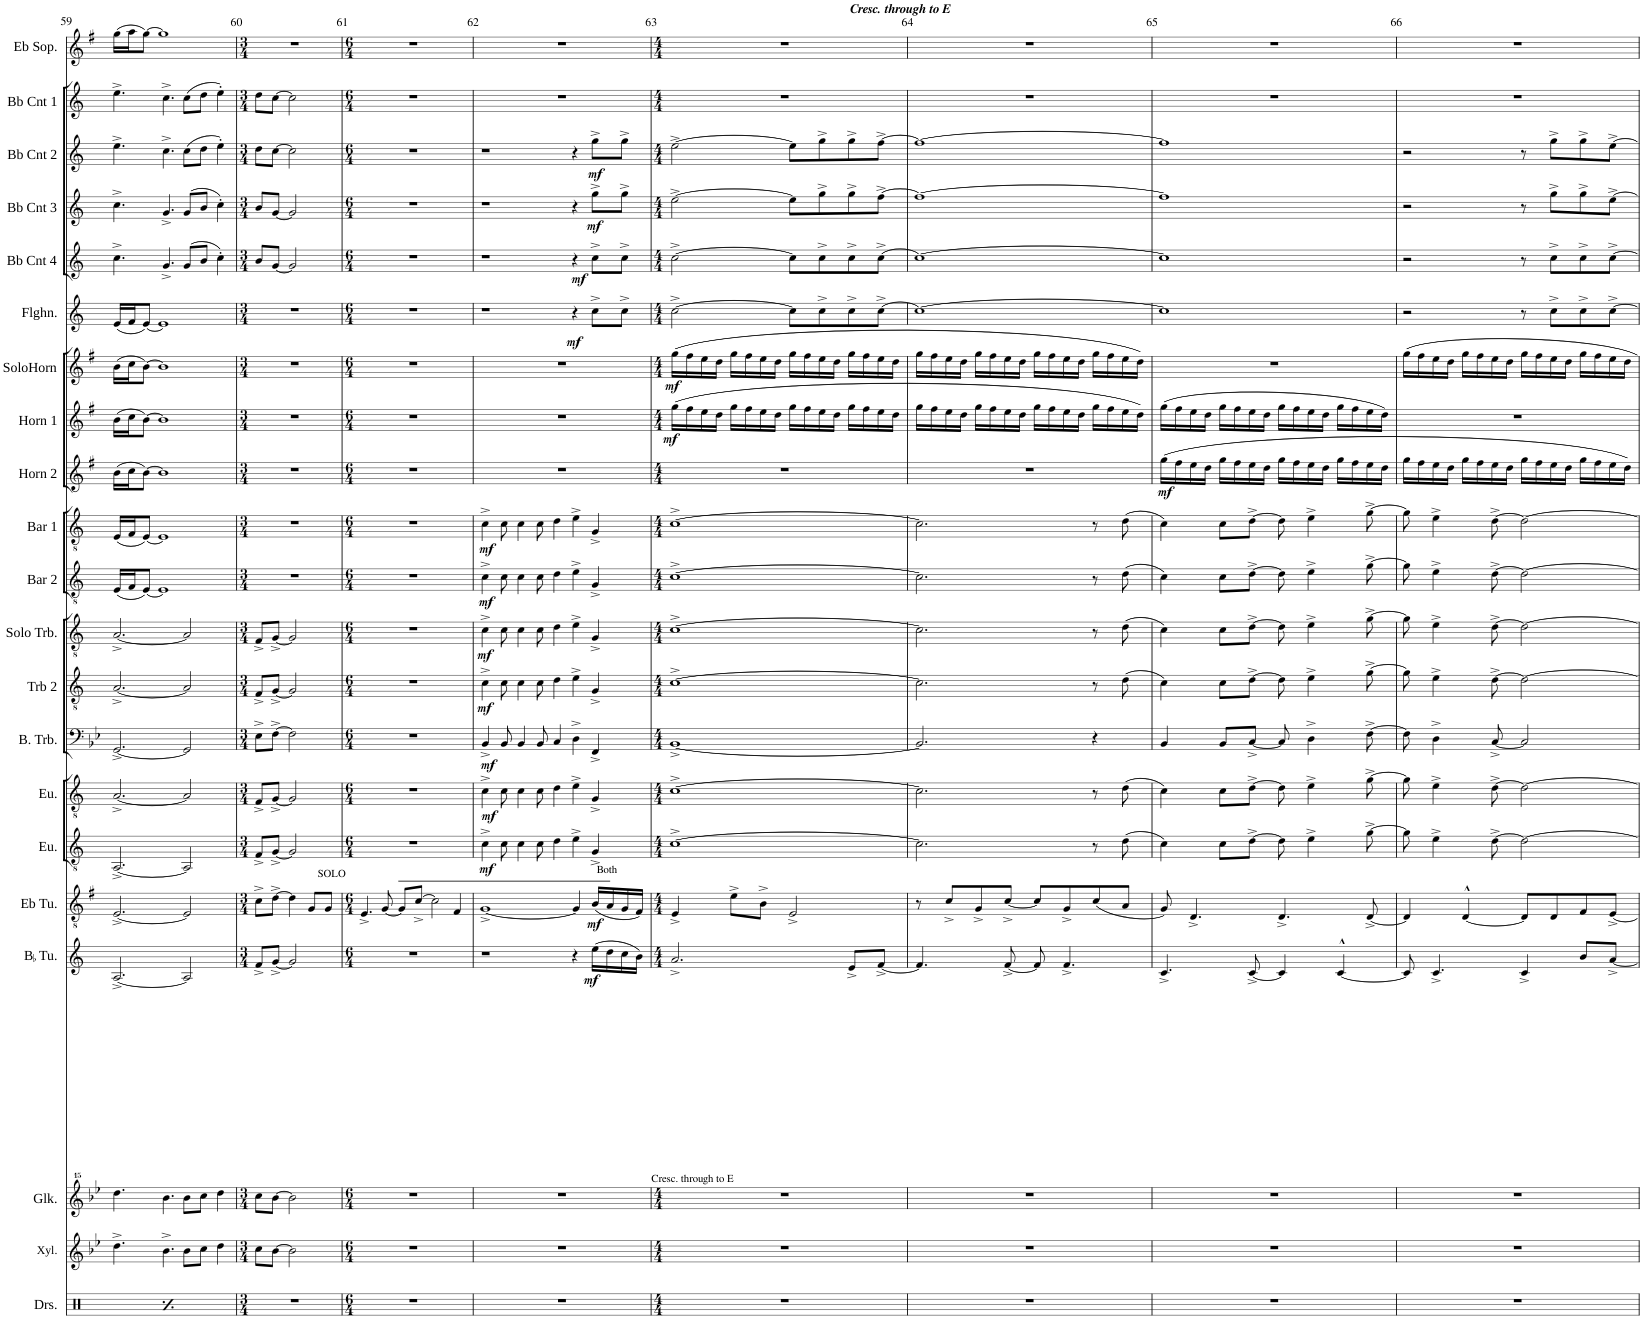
**kern	**kern	**kern	**kern	**dynam	**kern	**dynam	**kern	**dynam	**kern	**dynam	**kern	**dynam	**kern	**dynam	**kern	**dynam	**kern	**dynam	**kern	**dynam	**kern	**dynam	**kern	**dynam	**kern	**dynam	**kern	**dynam	**kern	**dynam	**kern	**dynam	**kern	**dynam	**kern	**kern
*part21	*part20	*part19	*part18	*part18	*part17	*part17	*part16	*part16	*part15	*part15	*part14	*part14	*part13	*part13	*part12	*part12	*part11	*part11	*part10	*part10	*part9	*part9	*part8	*part8	*part7	*part7	*part6	*part6	*part5	*part5	*part4	*part4	*part3	*part3	*part2	*part1
*staff21	*staff20	*staff19	*staff18	*staff18	*staff17	*staff17	*staff16	*staff16	*staff15	*staff15	*staff14	*staff14	*staff13	*staff13	*staff12	*staff12	*staff11	*staff11	*staff10	*staff10	*staff9	*staff9	*staff8	*staff8	*staff7	*staff7	*staff6	*staff6	*staff5	*staff5	*staff4	*staff4	*staff3	*staff3	*staff2	*staff1
*I"Drumset	*I"Xylophone	*I"Glockenspiel	*I"BaccidentalFlat Tuba	*	*I"Eb Tuba	*	*I"Euphonium	*	*I"Euphonium	*	*I"Bass Trombone	*	*I"Trombone 2	*	*I"Solo Trombone	*	*I"Baritone 2	*	*I"Baritone 1	*	*I"Horn 2	*	*I"Horn 1	*	*I"Solo Horn	*	*I"Flugelhorn	*	*I"Bb Cornet 4	*	*I"Bb Cornet 3	*	*I"Bb Cornet 2	*	*I"Bb Cornet 1	*I"Eb Soprano
*I'Drs.	*I'Xyl.	*I'Glk.	*I'BaccidentalFlat Tu.	*	*I'Eb Tu.	*	*I'Eu.	*	*I'Eu.	*	*I'B. Trb.	*	*I'Trb 2	*	*I'Solo Trb.	*	*I'Bar 2	*	*I'Bar 1	*	*I'Horn 2	*	*I'Horn 1	*	*I'SoloHorn	*	*I'Flghn.	*	*I'Bb Cnt 4	*	*I'Bb Cnt 3	*	*I'Bb Cnt 2	*	*I'Bb Cnt 1	*I'Eb Sop.
!!LO:PB:g=z
*clefX	*clefG2	*clefG^^2	*clefG2	*	*clefGv2	*	*clefGv2	*	*clefGv2	*	*clefF4	*	*clefGv2	*	*clefGv2	*	*clefGv2	*	*clefGv2	*	*clefG2	*	*clefG2	*	*clefG2	*	*clefG2	*	*clefG2	*	*clefG2	*	*clefG2	*	*clefG2	*clefG2
*	*Trd-7c-12	*	*	*	*	*	*	*	*	*	*	*	*	*	*	*	*Trd4c7	*	*	*	*Trd5c9	*	*Trd5c9	*	*Trd5c9	*	*Trd1c2	*	*Trd1c2	*	*Trd1c2	*	*Trd1c2	*	*Trd1c2	*Trd-2c-3
*k[]	*k[b-e-]	*k[b-e-]	*k[]	*	*k[f#]	*	*k[]	*	*k[]	*	*k[b-e-]	*	*k[]	*	*k[]	*	*k[]	*	*k[]	*	*k[f#]	*	*k[f#]	*	*k[f#]	*	*k[]	*	*k[]	*	*k[]	*	*k[]	*	*k[]	*k[f#]
*M5/4	*M5/4	*M5/4	*M5/4	*	*M5/4	*	*M5/4	*	*M5/4	*	*M5/4	*	*M5/4	*	*M5/4	*	*M5/4	*	*M5/4	*	*M5/4	*	*M5/4	*	*M5/4	*	*M5/4	*	*M5/4	*	*M5/4	*	*M5/4	*	*M5/4	*M5/4
=59	=59	=59	=59	=59	=59	=59	=59	=59	=59	=59	=59	=59	=59	=59	=59	=59	=59	=59	=59	=59	=59	=59	=59	=59	=59	=59	=59	=59	=59	=59	=59	=59	=59	=59	=59	=59
[1Raa^>	4.dd^\	4.dddd\	[2.A^/	.	[2.E^/	.	[2.AA^/	.	[2.A^/	.	[2.GG^/	.	[2.A^/	.	[2.A^/	.	(16E/LL	.	(16E/LL	.	(16b\LL	.	(16b\LL	.	(16b\LL	.	(16e/LL	.	4.cc^\	.	4.cc^\	.	4.ee^\	.	4.ee^\	(16gg\LL
.	.	.	.	.	.	.	.	.	.	.	.	.	.	.	.	.	16F/J	.	16F/J	.	16cc\J	.	16cc\J	.	16cc\J	.	16f/J	.	.	.	.	.	.	.	.	16aa\J
.	.	.	.	.	.	.	.	.	.	.	.	.	.	.	.	.	[8E/J)	.	[8E/J)	.	[8b\J)	.	[8b\J)	.	[8b\J)	.	[8e/J)	.	.	.	.	.	.	.	.	[8gg\J)
.	.	.	.	.	.	.	.	.	.	.	.	.	.	.	.	.	1E]	.	1E]	.	1b]	.	1b]	.	1b]	.	1e]	.	.	.	.	.	.	.	.	1gg]
.	4.b-^\	4.bbb-\	.	.	.	.	.	.	.	.	.	.	.	.	.	.	.	.	.	.	.	.	.	.	.	.	.	.	4.g^/	.	4.g^/	.	4.cc^\	.	4.cc^\	.
.	8b-\L	8bbb-\L	2A/]	.	2E/]	.	2AA/]	.	2A/]	.	2GG/]	.	2A/]	.	2A/]	.	.	.	.	.	.	.	.	.	.	.	.	.	(8g/L	.	(8g/L	.	(8cc\L	.	(8cc\L	.
.	8cc\J	8cccc\J	.	.	.	.	.	.	.	.	.	.	.	.	.	.	.	.	.	.	.	.	.	.	.	.	.	.	8b/J	.	8b/J	.	8dd\J	.	8dd\J	.
4Raa\]	4dd\	4dddd\	.	.	.	.	.	.	.	.	.	.	.	.	.	.	.	.	.	.	.	.	.	.	.	.	.	.	4cc'\)	.	4cc'\)	.	4ee'\)	.	4ee'\)	.
=60	=60	=60	=60	=60	=60	=60	=60	=60	=60	=60	=60	=60	=60	=60	=60	=60	=60	=60	=60	=60	=60	=60	=60	=60	=60	=60	=60	=60	=60	=60	=60	=60	=60	=60	=60	=60
*M3/4	*M3/4	*M3/4	*M3/4	*	*M3/4	*	*M3/4	*	*M3/4	*	*M3/4	*	*M3/4	*	*M3/4	*	*M3/4	*	*M3/4	*	*M3/4	*	*M3/4	*	*M3/4	*	*M3/4	*	*M3/4	*	*M3/4	*	*M3/4	*	*M3/4	*M3/4
2.r	8cc\L	8cccc\L	8f^/L	.	8c^\L	.	8F^/L	.	8F^/L	.	8E-^\L	.	8F^/L	.	8F^/L	.	2.r	.	2.r	.	2.r	.	2.r	.	2.r	.	2.r	.	8b/L	.	8b/L	.	8dd\L	.	8dd\L	2.r
.	[8b-\J	[8bbb-\J	[8g^/J	.	[8d^\J	.	[8G^/J	.	[8G^/J	.	[8F^\J	.	[8G^/J	.	[8G^/J	.	.	.	.	.	.	.	.	.	.	.	.	.	[8g/J	.	[8g/J	.	[8cc\J	.	[8cc\J	.
.	2b-\]	2bbb-\]	2g/]	.	4d\]	.	2G/]	.	2G/]	.	2F\]	.	2G/]	.	2G/]	.	.	.	.	.	.	.	.	.	.	.	.	.	2g/]	.	2g/]	.	2cc\]	.	2cc\]	.
.	.	.	.	.	8G/L	.	.	.	.	.	.	.	.	.	.	.	.	.	.	.	.	.	.	.	.	.	.	.	.	.	.	.	.	.	.	.
.	.	.	.	.	8G/J	.	.	.	.	.	.	.	.	.	.	.	.	.	.	.	.	.	.	.	.	.	.	.	.	.	.	.	.	.	.	.
=61	=61	=61	=61	=61	=61	=61	=61	=61	=61	=61	=61	=61	=61	=61	=61	=61	=61	=61	=61	=61	=61	=61	=61	=61	=61	=61	=61	=61	=61	=61	=61	=61	=61	=61	=61	=61
*M6/4	*M6/4	*M6/4	*M6/4	*	*M6/4	*	*M6/4	*	*M6/4	*	*M6/4	*	*M6/4	*	*M6/4	*	*M6/4	*	*M6/4	*	*M6/4	*	*M6/4	*	*M6/4	*	*M6/4	*	*M6/4	*	*M6/4	*	*M6/4	*	*M6/4	*M6/4
!	!	!	!	!	!LO:TX:a:t=SOLO	!	!	!	!	!	!	!	!	!	!	!	!	!	!	!	!	!	!	!	!	!	!	!	!	!	!	!	!	!	!	!
1.r	1.r	1.r	1.r	.	4.E^/	.	1.r	.	1.r	.	1.r	.	1.r	.	1.r	.	1.r	.	1.r	.	1.r	.	1.r	.	1.r	.	1.r	.	1.r	.	1.r	.	1.r	.	1.r	1.r
.	.	.	.	.	[8G/	.	.	.	.	.	.	.	.	.	.	.	.	.	.	.	.	.	.	.	.	.	.	.	.	.	.	.	.	.	.	.
.	.	.	.	.	8G/L]	.	.	.	.	.	.	.	.	.	.	.	.	.	.	.	.	.	.	.	.	.	.	.	.	.	.	.	.	.	.	.
.	.	.	.	.	[8c^/J	.	.	.	.	.	.	.	.	.	.	.	.	.	.	.	.	.	.	.	.	.	.	.	.	.	.	.	.	.	.	.
.	.	.	.	.	2c\]	.	.	.	.	.	.	.	.	.	.	.	.	.	.	.	.	.	.	.	.	.	.	.	.	.	.	.	.	.	.	.
.	.	.	.	.	4F#/	.	.	.	.	.	.	.	.	.	.	.	.	.	.	.	.	.	.	.	.	.	.	.	.	.	.	.	.	.	.	.
=62	=62	=62	=62	=62	=62	=62	=62	=62	=62	=62	=62	=62	=62	=62	=62	=62	=62	=62	=62	=62	=62	=62	=62	=62	=62	=62	=62	=62	=62	=62	=62	=62	=62	=62	=62	=62
!	!	!	!	!	!	!	!	!	!	!	!	!	!	!	!	!	!	!	!	!	!	!	!	!	!	!	!	!	!	!	!	!	!	!	!	!LO:TX:a:Bi:t=Cresc. through to E
!	!	!	!	!	!	!	!	!LO:DY:b	!	!LO:DY:b	!	!LO:DY:b	!	!LO:DY:b	!	!LO:DY:b	!	!LO:DY:b	!	!LO:DY:b	!	!	!	!	!	!	!	!	!	!	!	!	!	!	!	!
1.r	1.r	1.r	1r	.	[1G^	.	4c^\	mf	4c^\	mf	4BB-^/	mf	4c^\	mf	4c^\	mf	4c^\	mf	4c^\	mf	1.r	.	1.r	.	1.r	.	1r	.	1r	.	1r	.	1r	.	1.r	1.r
.	.	.	.	.	.	.	8c\	.	8c\	.	8BB-/	.	8c\	.	8c\	.	8c\	.	8c\	.	.	.	.	.	.	.	.	.	.	.	.	.	.	.	.	.
.	.	.	.	.	.	.	4c\	.	4c\	.	4BB-/	.	4c\	.	4c\	.	4c\	.	4c\	.	.	.	.	.	.	.	.	.	.	.	.	.	.	.	.	.
.	.	.	.	.	.	.	8c\	.	8c\	.	8BB-/	.	8c\	.	8c\	.	8c\	.	8c\	.	.	.	.	.	.	.	.	.	.	.	.	.	.	.	.	.
.	.	.	.	.	.	.	4d\	.	4d\	.	4C/	.	4d\	.	4d\	.	4d\	.	4d\	.	.	.	.	.	.	.	.	.	.	.	.	.	.	.	.	.
!	!	!	!	!	!	!	!	!	!	!	!	!	!	!	!	!	!	!	!	!	!	!	!	!	!	!	!	!LO:DY:b	!	!LO:DY:b	!	!	!	!	!	!
.	.	.	4r	.	4G/]	.	4e^\	.	4e^\	.	4D^\	.	4e^\	.	4e^\	.	4e^\	.	4e^\	.	.	.	.	.	.	.	4r	mf	4r	mf	4r	.	4r	.	.	.
!	!	!	!	!	!LO:TX:a:t=Both	!	!	!	!	!	!	!	!	!	!	!	!	!	!	!	!	!	!	!	!	!	!	!	!	!	!	!	!	!	!	!
!	!	!	!	!LO:DY:b	!	!LO:DY:b	!	!	!	!	!	!	!	!	!	!	!	!	!	!	!	!	!	!	!	!	!	!	!	!	!	!LO:DY:b	!	!LO:DY:b	!	!
.	.	.	(16ee\LL	mf	(16B/LL	mf	4G^/	.	4G^/	.	4FF^/	.	4G^/	.	4G^/	.	4G^/	.	4G^/	.	.	.	.	.	.	.	8cc^\L	.	8cc^\L	.	8gg^\L	mf	8gg^\L	mf	.	.
.	.	.	16dd\	.	16A/	.	.	.	.	.	.	.	.	.	.	.	.	.	.	.	.	.	.	.	.	.	.	.	.	.	.	.	.	.	.	.
.	.	.	16cc\	.	16G/	.	.	.	.	.	.	.	.	.	.	.	.	.	.	.	.	.	.	.	.	.	8cc^\J	.	8cc^\J	.	8gg^\J	.	8gg^\J	.	.	.
.	.	.	16b\JJ)	.	16F#/JJ)	.	.	.	.	.	.	.	.	.	.	.	.	.	.	.	.	.	.	.	.	.	.	.	.	.	.	.	.	.	.	.
=63	=63	=63	=63	=63	=63	=63	=63	=63	=63	=63	=63	=63	=63	=63	=63	=63	=63	=63	=63	=63	=63	=63	=63	=63	=63	=63	=63	=63	=63	=63	=63	=63	=63	=63	=63	=63
*M4/4	*M4/4	*M4/4	*M4/4	*	*M4/4	*	*M4/4	*	*M4/4	*	*M4/4	*	*M4/4	*	*M4/4	*	*M4/4	*	*M4/4	*	*M4/4	*	*M4/4	*	*M4/4	*	*M4/4	*	*M4/4	*	*M4/4	*	*M4/4	*	*M4/4	*M4/4
!	!	!	!LO:TX:b:t=Cresc. through to E	!	!	!	!	!	!	!	!	!	!	!	!	!	!	!	!	!	!	!	!	!	!	!	!	!	!	!	!	!	!	!	!	!
!	!	!	!	!	!	!	!	!	!	!	!	!	!	!	!	!	!	!	!	!	!	!	!	!LO:DY:b	!	!LO:DY:b	!	!	!	!	!	!	!	!	!	!
1r	1r	1r	2.a^/	.	4E^/	.	[1c^	.	[1c^	.	[1BB-^	.	[1c^	.	[1c^	.	[1c^	.	[1c^	.	1r	.	(16gg\LL	mf	(16gg\LL	mf	[2cc^\	.	[2cc^\	.	[2ee^\	.	[2ee^\	.	1r	1r
.	.	.	.	.	.	.	.	.	.	.	.	.	.	.	.	.	.	.	.	.	.	.	16ff#\	.	16ff#\	.	.	.	.	.	.	.	.	.	.	.
.	.	.	.	.	.	.	.	.	.	.	.	.	.	.	.	.	.	.	.	.	.	.	16ee\	.	16ee\	.	.	.	.	.	.	.	.	.	.	.
.	.	.	.	.	.	.	.	.	.	.	.	.	.	.	.	.	.	.	.	.	.	.	16dd\JJ	.	16dd\JJ	.	.	.	.	.	.	.	.	.	.	.
.	.	.	.	.	8e^\L	.	.	.	.	.	.	.	.	.	.	.	.	.	.	.	.	.	16gg\LL	.	16gg\LL	.	.	.	.	.	.	.	.	.	.	.
.	.	.	.	.	.	.	.	.	.	.	.	.	.	.	.	.	.	.	.	.	.	.	16ff#\	.	16ff#\	.	.	.	.	.	.	.	.	.	.	.
.	.	.	.	.	8B^\J	.	.	.	.	.	.	.	.	.	.	.	.	.	.	.	.	.	16ee\	.	16ee\	.	.	.	.	.	.	.	.	.	.	.
.	.	.	.	.	.	.	.	.	.	.	.	.	.	.	.	.	.	.	.	.	.	.	16dd\JJ	.	16dd\JJ	.	.	.	.	.	.	.	.	.	.	.
.	.	.	.	.	2E^/	.	.	.	.	.	.	.	.	.	.	.	.	.	.	.	.	.	16gg\LL	.	16gg\LL	.	8cc\L]	.	8cc\L]	.	8ee\L]	.	8ee\L]	.	.	.
.	.	.	.	.	.	.	.	.	.	.	.	.	.	.	.	.	.	.	.	.	.	.	16ff#\	.	16ff#\	.	.	.	.	.	.	.	.	.	.	.
.	.	.	.	.	.	.	.	.	.	.	.	.	.	.	.	.	.	.	.	.	.	.	16ee\	.	16ee\	.	8cc^\	.	8cc^\	.	8gg^\	.	8gg^\	.	.	.
.	.	.	.	.	.	.	.	.	.	.	.	.	.	.	.	.	.	.	.	.	.	.	16dd\JJ	.	16dd\JJ	.	.	.	.	.	.	.	.	.	.	.
.	.	.	8e^/L	.	.	.	.	.	.	.	.	.	.	.	.	.	.	.	.	.	.	.	16gg\LL	.	16gg\LL	.	8cc^\	.	8cc^\	.	8gg^\	.	8gg^\	.	.	.
.	.	.	.	.	.	.	.	.	.	.	.	.	.	.	.	.	.	.	.	.	.	.	16ff#\	.	16ff#\	.	.	.	.	.	.	.	.	.	.	.
.	.	.	[8f^/J	.	.	.	.	.	.	.	.	.	.	.	.	.	.	.	.	.	.	.	16ee\	.	16ee\	.	[8cc^\J	.	[8cc^\J	.	[8ff^\J	.	[8ff^\J	.	.	.
.	.	.	.	.	.	.	.	.	.	.	.	.	.	.	.	.	.	.	.	.	.	.	16dd\JJ	.	16dd\JJ	.	.	.	.	.	.	.	.	.	.	.
=64	=64	=64	=64	=64	=64	=64	=64	=64	=64	=64	=64	=64	=64	=64	=64	=64	=64	=64	=64	=64	=64	=64	=64	=64	=64	=64	=64	=64	=64	=64	=64	=64	=64	=64	=64	=64
1r	1r	1r	4.f/]	.	8r	.	2.c\]	.	2.c\]	.	2.BB-/]	.	2.c\]	.	2.c\]	.	2.c\]	.	2.c\]	.	1r	.	16gg\LL	.	16gg\LL	.	1cc_	.	1cc_	.	1ff_	.	1ff_	.	1r	1r
.	.	.	.	.	.	.	.	.	.	.	.	.	.	.	.	.	.	.	.	.	.	.	16ff#\	.	16ff#\	.	.	.	.	.	.	.	.	.	.	.
.	.	.	.	.	8c^/L	.	.	.	.	.	.	.	.	.	.	.	.	.	.	.	.	.	16ee\	.	16ee\	.	.	.	.	.	.	.	.	.	.	.
.	.	.	.	.	.	.	.	.	.	.	.	.	.	.	.	.	.	.	.	.	.	.	16dd\JJ	.	16dd\JJ	.	.	.	.	.	.	.	.	.	.	.
.	.	.	.	.	8G^/	.	.	.	.	.	.	.	.	.	.	.	.	.	.	.	.	.	16gg\LL	.	16gg\LL	.	.	.	.	.	.	.	.	.	.	.
.	.	.	.	.	.	.	.	.	.	.	.	.	.	.	.	.	.	.	.	.	.	.	16ff#\	.	16ff#\	.	.	.	.	.	.	.	.	.	.	.
.	.	.	[8f^/	.	[8c^/J	.	.	.	.	.	.	.	.	.	.	.	.	.	.	.	.	.	16ee\	.	16ee\	.	.	.	.	.	.	.	.	.	.	.
.	.	.	.	.	.	.	.	.	.	.	.	.	.	.	.	.	.	.	.	.	.	.	16dd\JJ	.	16dd\JJ	.	.	.	.	.	.	.	.	.	.	.
.	.	.	8f/]	.	8c/L]	.	.	.	.	.	.	.	.	.	.	.	.	.	.	.	.	.	16gg\LL	.	16gg\LL	.	.	.	.	.	.	.	.	.	.	.
.	.	.	.	.	.	.	.	.	.	.	.	.	.	.	.	.	.	.	.	.	.	.	16ff#\	.	16ff#\	.	.	.	.	.	.	.	.	.	.	.
.	.	.	4.f^/	.	8G^/	.	.	.	.	.	.	.	.	.	.	.	.	.	.	.	.	.	16ee\	.	16ee\	.	.	.	.	.	.	.	.	.	.	.
.	.	.	.	.	.	.	.	.	.	.	.	.	.	.	.	.	.	.	.	.	.	.	16dd\JJ	.	16dd\JJ	.	.	.	.	.	.	.	.	.	.	.
.	.	.	.	.	(8c/	.	8r	.	8r	.	4r	.	8r	.	8r	.	8r	.	8r	.	.	.	16gg\LL	.	16gg\LL	.	.	.	.	.	.	.	.	.	.	.
.	.	.	.	.	.	.	.	.	.	.	.	.	.	.	.	.	.	.	.	.	.	.	16ff#\	.	16ff#\	.	.	.	.	.	.	.	.	.	.	.
.	.	.	.	.	8A/J	.	(8d\	.	(8d\	.	.	.	(8d\	.	(8d\	.	(8d\	.	(8d\	.	.	.	16ee\	.	16ee\	.	.	.	.	.	.	.	.	.	.	.
.	.	.	.	.	.	.	.	.	.	.	.	.	.	.	.	.	.	.	.	.	.	.	16dd\JJ)	.	16dd\JJ)	.	.	.	.	.	.	.	.	.	.	.
=65	=65	=65	=65	=65	=65	=65	=65	=65	=65	=65	=65	=65	=65	=65	=65	=65	=65	=65	=65	=65	=65	=65	=65	=65	=65	=65	=65	=65	=65	=65	=65	=65	=65	=65	=65	=65
!	!	!	!	!	!	!	!	!	!	!	!	!	!	!	!	!	!	!	!	!	!	!LO:DY:b	!	!	!	!	!	!	!	!	!	!	!	!	!	!
1r	1r	1r	4.c^/	.	8G/)	.	4c\)	.	4c\)	.	4BB-/	.	4c\)	.	4c\)	.	4c\)	.	4c\)	.	(16gg\LL	mf	(16gg\LL	.	1r	.	1cc]	.	1cc]	.	1ff]	.	1ff]	.	1r	1r
.	.	.	.	.	.	.	.	.	.	.	.	.	.	.	.	.	.	.	.	.	16ff#\	.	16ff#\	.	.	.	.	.	.	.	.	.	.	.	.	.
.	.	.	.	.	4.D^/	.	.	.	.	.	.	.	.	.	.	.	.	.	.	.	16ee\	.	16ee\	.	.	.	.	.	.	.	.	.	.	.	.	.
.	.	.	.	.	.	.	.	.	.	.	.	.	.	.	.	.	.	.	.	.	16dd\JJ	.	16dd\JJ	.	.	.	.	.	.	.	.	.	.	.	.	.
.	.	.	.	.	.	.	8c\L	.	8c\L	.	8BB-/L	.	8c\L	.	8c\L	.	8c\L	.	8c\L	.	16gg\LL	.	16gg\LL	.	.	.	.	.	.	.	.	.	.	.	.	.
.	.	.	.	.	.	.	.	.	.	.	.	.	.	.	.	.	.	.	.	.	16ff#\	.	16ff#\	.	.	.	.	.	.	.	.	.	.	.	.	.
.	.	.	[8c^/	.	.	.	[8d^\J	.	[8d^\J	.	[8C^/J	.	[8d^\J	.	[8d^\J	.	[8d^\J	.	[8d^\J	.	16ee\	.	16ee\	.	.	.	.	.	.	.	.	.	.	.	.	.
.	.	.	.	.	.	.	.	.	.	.	.	.	.	.	.	.	.	.	.	.	16dd\JJ	.	16dd\JJ	.	.	.	.	.	.	.	.	.	.	.	.	.
.	.	.	4c/]	.	4.D^/	.	8d\]	.	8d\]	.	8C/]	.	8d\]	.	8d\]	.	8d\]	.	8d\]	.	16gg\LL	.	16gg\LL	.	.	.	.	.	.	.	.	.	.	.	.	.
.	.	.	.	.	.	.	.	.	.	.	.	.	.	.	.	.	.	.	.	.	16ff#\	.	16ff#\	.	.	.	.	.	.	.	.	.	.	.	.	.
.	.	.	.	.	.	.	4e^\	.	4e^\	.	4D^\	.	4e^\	.	4e^\	.	4e^\	.	4e^\	.	16ee\	.	16ee\	.	.	.	.	.	.	.	.	.	.	.	.	.
.	.	.	.	.	.	.	.	.	.	.	.	.	.	.	.	.	.	.	.	.	16dd\JJ	.	16dd\JJ	.	.	.	.	.	.	.	.	.	.	.	.	.
.	.	.	[4c^^/	.	.	.	.	.	.	.	.	.	.	.	.	.	.	.	.	.	16gg\LL	.	16gg\LL	.	.	.	.	.	.	.	.	.	.	.	.	.
.	.	.	.	.	.	.	.	.	.	.	.	.	.	.	.	.	.	.	.	.	16ff#\	.	16ff#\	.	.	.	.	.	.	.	.	.	.	.	.	.
.	.	.	.	.	[8D^/	.	[8g^\	.	[8g^\	.	[8F^\	.	[8g^\	.	[8g^\	.	[8g^\	.	[8g^\	.	16ee\	.	16ee\	.	.	.	.	.	.	.	.	.	.	.	.	.
.	.	.	.	.	.	.	.	.	.	.	.	.	.	.	.	.	.	.	.	.	16dd\JJ	.	16dd\JJ)	.	.	.	.	.	.	.	.	.	.	.	.	.
=66	=66	=66	=66	=66	=66	=66	=66	=66	=66	=66	=66	=66	=66	=66	=66	=66	=66	=66	=66	=66	=66	=66	=66	=66	=66	=66	=66	=66	=66	=66	=66	=66	=66	=66	=66	=66
1r	1r	1r	8c/]	.	4D/]	.	8g\]	.	8g\]	.	8F\]	.	8g\]	.	8g\]	.	8g\]	.	8g\]	.	16gg\LL	.	1r	.	16gg\LL	.	2r	.	2r	.	2r	.	2r	.	1r	1r
.	.	.	.	.	.	.	.	.	.	.	.	.	.	.	.	.	.	.	.	.	16ff#\	.	.	.	16ff#\	.	.	.	.	.	.	.	.	.	.	.
.	.	.	4.c^/	.	.	.	4e^\	.	4e^\	.	4D^\	.	4e^\	.	4e^\	.	4e^\	.	4e^\	.	16ee\	.	.	.	16ee\	.	.	.	.	.	.	.	.	.	.	.
.	.	.	.	.	.	.	.	.	.	.	.	.	.	.	.	.	.	.	.	.	16dd\JJ	.	.	.	16dd\JJ	.	.	.	.	.	.	.	.	.	.	.
.	.	.	.	.	[4D^^/	.	.	.	.	.	.	.	.	.	.	.	.	.	.	.	16gg\LL	.	.	.	16gg\LL	.	.	.	.	.	.	.	.	.	.	.
.	.	.	.	.	.	.	.	.	.	.	.	.	.	.	.	.	.	.	.	.	16ff#\	.	.	.	16ff#\	.	.	.	.	.	.	.	.	.	.	.
.	.	.	.	.	.	.	[8d^\	.	[8d^\	.	[8C^/	.	[8d^\	.	[8d^\	.	[8d^\	.	[8d^\	.	16ee\	.	.	.	16ee\	.	.	.	.	.	.	.	.	.	.	.
.	.	.	.	.	.	.	.	.	.	.	.	.	.	.	.	.	.	.	.	.	16dd\JJ	.	.	.	16dd\JJ	.	.	.	.	.	.	.	.	.	.	.
.	.	.	4c^/	.	8D/L]	.	2d\_	.	2d\_	.	2C/]	.	2d\_	.	2d\_	.	2d\_	.	2d\_	.	16gg\LL	.	.	.	16gg\LL	.	8r	.	8r	.	8r	.	8r	.	.	.
.	.	.	.	.	.	.	.	.	.	.	.	.	.	.	.	.	.	.	.	.	16ff#\	.	.	.	16ff#\	.	.	.	.	.	.	.	.	.	.	.
.	.	.	.	.	8D/	.	.	.	.	.	.	.	.	.	.	.	.	.	.	.	16ee\	.	.	.	16ee\	.	8cc^\L	.	8cc^\L	.	8gg^\L	.	8gg^\L	.	.	.
.	.	.	.	.	.	.	.	.	.	.	.	.	.	.	.	.	.	.	.	.	16dd\JJ	.	.	.	16dd\JJ	.	.	.	.	.	.	.	.	.	.	.
.	.	.	8b/L	.	8F#/	.	.	.	.	.	.	.	.	.	.	.	.	.	.	.	16gg\LL	.	.	.	16gg\LL	.	8cc^\	.	8cc^\	.	8gg^\	.	8gg^\	.	.	.
.	.	.	.	.	.	.	.	.	.	.	.	.	.	.	.	.	.	.	.	.	16ff#\	.	.	.	16ff#\	.	.	.	.	.	.	.	.	.	.	.
.	.	.	[8a^/J	.	[8E^/J	.	.	.	.	.	.	.	.	.	.	.	.	.	.	.	16ee\	.	.	.	16ee\	.	[8cc^\J	.	[8cc^\J	.	[8ee^\J	.	[8ee^\J	.	.	.
.	.	.	.	.	.	.	.	.	.	.	.	.	.	.	.	.	.	.	.	.	16dd\JJ)	.	.	.	16dd\JJ	.	.	.	.	.	.	.	.	.	.	.
=	=	=	=	=	=	=	=	=	=	=	=	=	=	=	=	=	=	=	=	=	=	=	=	=	=	=	=	=	=	=	=	=	=	=	=	=
*-	*-	*-	*-	*-	*-	*-	*-	*-	*-	*-	*-	*-	*-	*-	*-	*-	*-	*-	*-	*-	*-	*-	*-	*-	*-	*-	*-	*-	*-	*-	*-	*-	*-	*-	*-	*-
